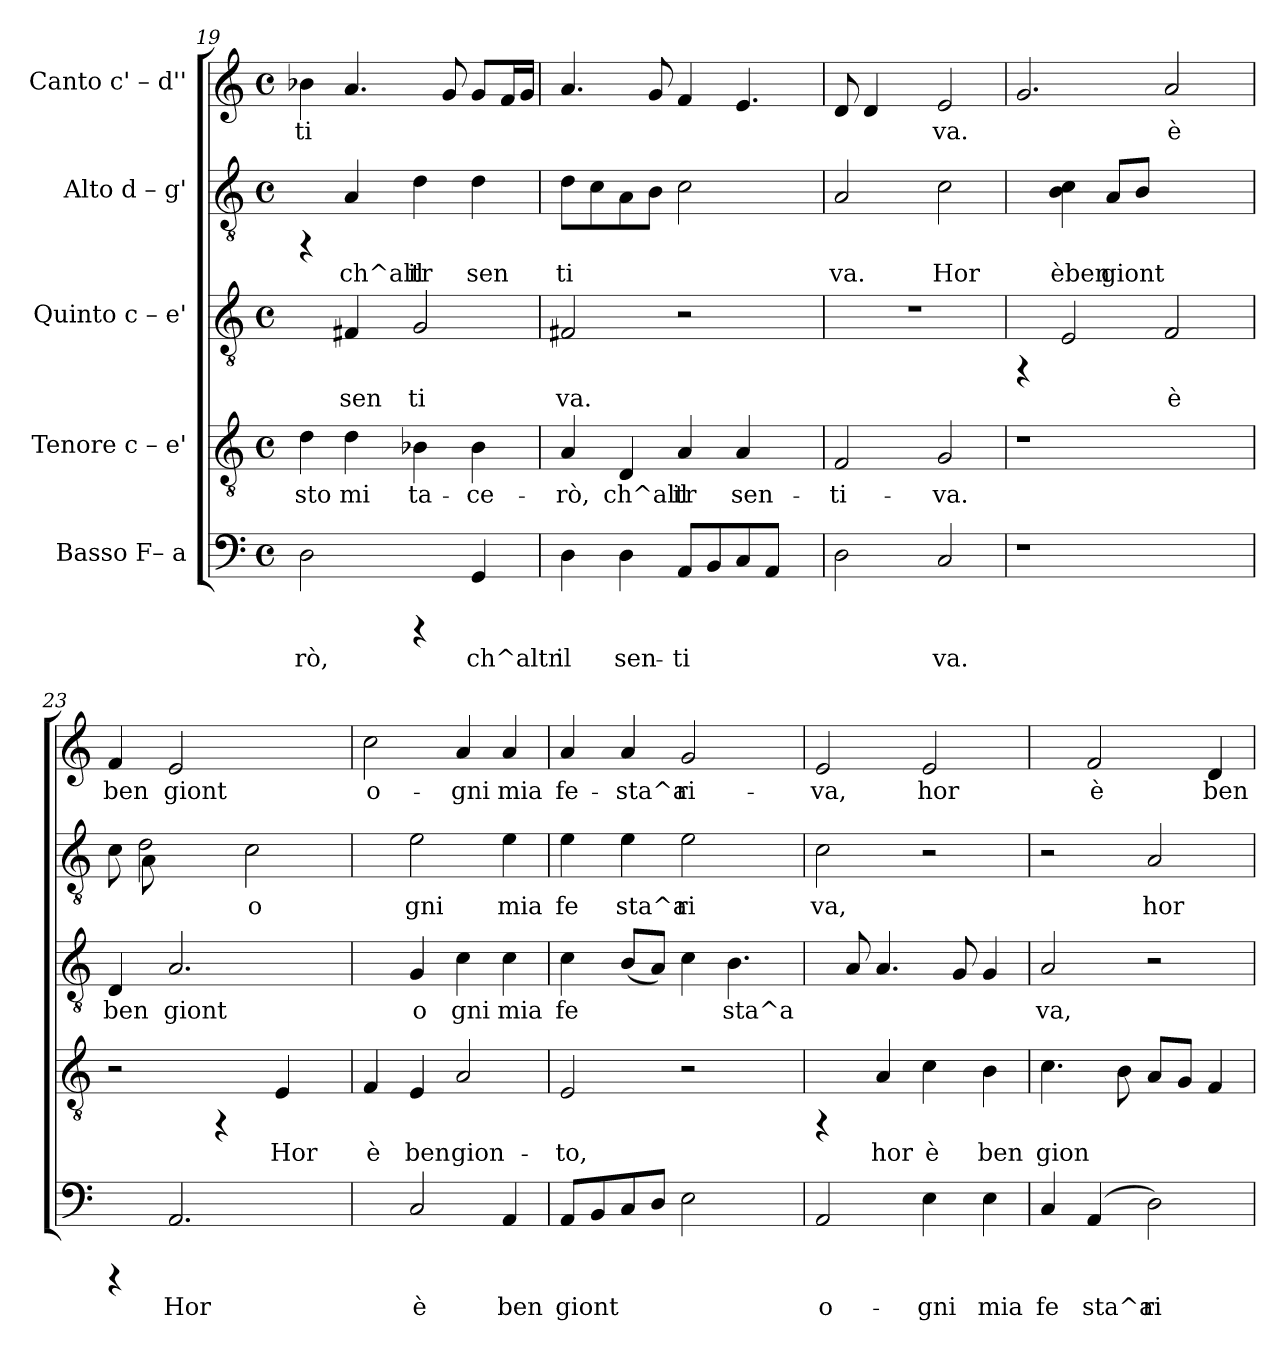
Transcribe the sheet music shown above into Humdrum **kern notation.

**kern	**text	**kern	**text	**kern	**text	**kern	**text	**kern	**text
*part5	*part5	*part4	*part4	*part3	*part3	*part2	*part2	*part1	*part1
*staff5	*staff5	*staff4	*staff4	*staff3	*staff3	*staff2	*staff2	*staff1	*staff1
*I"Basso  F– a	*	*I"Tenore  c – e'	*	*I"Quinto  c – e'	*	*I"Alto  d – g'	*	*I"Canto  c' – d''	*
*clefF4	*	*clefGv2	*	*clefGv2	*	*clefGv2	*	*clefG2	*
*k[]	*	*k[]	*	*k[]	*	*k[]	*	*k[]	*
*C:	*	*C:	*	*C:	*	*C:	*	*C:	*
*M4/4	*	*M4/4	*	*M4/4	*	*M4/4	*	*M4/4	*
*met(c)	*	*met(c)	*	*met(c)	*	*met(c)	*	*met(c)	*
=19	=19	=19	=19	=19	=19	=19	=19	=19	=19
!	!LO:LY:b:rj	!	!LO:LY:b:rj	!	!	!	!	!	!LO:LY:b:rj
2D\	-rò,	4d\	-sto	4ryy	.	4rFF	.	4b-X\	ti
!	!	!	!LO:LY:b:rj	!	!LO:LY:b:rj	!	!LO:LY:b:rj	!	!LO:LY:b:rj
.	.	4d\	mi	4F#X/	sen	4A/	ch^altr	4.a/	.
!	!	!	!LO:LY:b:rj	!	!LO:LY:b:rj	!	!LO:LY:b:rj	!	!
4rCCC	.	4B-X\	ta-	2G/	ti	4d\	il	.	.
!	!	!	!	!	!	!	!	!	!LO:LY:b:rj
.	.	.	.	.	.	.	.	8g/	.
!	!LO:LY:b:rj	!	!LO:LY:b:rj	!	!	!	!LO:LY:b:rj	!	!LO:LY:b:rj
4GG/	ch^altr	4B-\	-ce-	.	.	4d\	sen	8g/L	.
!	!	!	!	!	!	!	!	!	!LO:LY:b:rj
.	.	.	.	.	.	.	.	16f/	.
!	!	!	!	!	!	!	!	!	!LO:LY:b:rj
.	.	.	.	.	.	.	.	16g/J	.
=20	=20	=20	=20	=20	=20	=20	=20	=20	=20
!	!LO:LY:b:rj	!	!LO:LY:b:rj	!	!LO:LY:b:rj	!	!LO:LY:b:rj	!	!LO:LY:b:rj
4D\	il	4A/	-rò,	2F#X/	va.	8d\L	ti	4.a/	.
!	!	!	!	!	!	!	!LO:LY:b:rj	!	!
.	.	.	.	.	.	8c\	.	.	.
!	!LO:LY:b:rj	!	!LO:LY:b:rj	!	!	!	!LO:LY:b:rj	!	!
4D\	sen-	4D/	ch^altr	.	.	8A\	.	.	.
!	!	!	!	!	!	!	!LO:LY:b:rj	!	!LO:LY:b:rj
.	.	.	.	.	.	8B\J	.	8g/	.
!	!LO:LY:b:rj	!	!LO:LY:b:rj	!	!	!	!LO:LY:b:rj	!	!
8AA/L	-ti-	4A/	il	2r	.	2c\	.	4f/	.
!	!LO:LY:b:rj	!	!	!	!	!	!	!	!
8BB/	--	.	.	.	.	.	.	.	.
!	!LO:LY:b:rj	!	!LO:LY:b:rj	!	!	!	!	!	!LO:LY:b:rj
8C/	--	4A/	sen-	.	.	.	.	4.e/	.
!	!LO:LY:b:rj	!	!	!	!	!	!	!	!
8AA/J	--	.	.	.	.	.	.	.	.
8ryy	.	8ryy	.	8ryy	.	8ryy	.	.	.
=21	=21	=21	=21	=21	=21	=21	=21	=21	=21
!	!LO:LY:b:rj	!	!LO:LY:b:rj	!	!	!	!LO:LY:b:rj	!	!LO:LY:b:rj
2D\	--	2F/	-ti-	1r	.	2A/	va.	8d/	.
!	!	!	!	!	!	!	!	!	!LO:LY:b:rj
.	.	.	.	.	.	.	.	4d/	.
.	.	.	.	.	.	.	.	8ryy	.
!	!LO:LY:b:rj	!	!LO:LY:b:rj	!	!	!	!LO:LY:b:rj	!	!LO:LY:b:rj
2C/	-va.	2G/	-va.	.	.	2c\	Hor	2e/	va.
=22	=22	=22	=22	=22	=22	=22	=22	=22	=22
1r	.	1r	.	4rFF	.	4ryy	.	2.g/	.
!	!	!	!	!	!	!	!LO:LY:b:rj	!	!
.	.	.	.	2E/	.	4B\ 4c\	èben	.	.
!	!	!	!	!	!	!	!LO:LY:b:rj	!	!
.	.	.	.	.	.	8A/L	giont	.	.
!	!	!	!	!	!	!	!LO:LY:b:rj	!	!
.	.	.	.	.	.	8B/J	.	.	.
!	!	!	!	!	!LO:LY:b:rj	!	!	!	!LO:LY:b:rj
.	.	.	.	2F/	è	2ryy	.	2a/	è
4ryy	.	4ryy	.	.	.	.	.	.	.
!!LO:PB:g=z
=23	=23	=23	=23	=23	=23	=23	=23	=23	=23
!	!	!	!	!	!LO:LY:b:rj	!	!LO:LY:b:rj	!	!LO:LY:b:rj
*	*	*	*	*	*	*^	*	*	*
4rCCC	.	2r	.	4D/	ben	8c\L	8ryy	.	4f/	ben
!	!	!	!	!	!	!	!	!LO:LY:b:rj	!	!
.	.	.	.	.	.	2d\	8A\	.	.	.
!	!LO:LY:b:rj	!	!	!	!LO:LY:b:rj	!	!	!	!	!LO:LY:b:rj
2.AA/	Hor	.	.	2.A/	giont	.	2..ryy	.	2e/	giont
.	.	4rFF	.	.	.	.	.	.	.	.
!	!	!	!	!	!	!	!	!LO:LY:b:rj	!	!
.	.	.	.	.	.	2c\	.	o	.	.
!	!	!	!LO:LY:b:rj	!	!	!	!	!	!	!
.	.	4E/	Hor	.	.	.	.	.	4.ryy	.
8ryy	.	8ryy	.	8ryy	.	.	.	.	.	.
*	*	*	*	*	*	*v	*v	*	*	*
=24	=24	=24	=24	=24	=24	=24	=24	=24	=24
!	!	!	!LO:LY:b:rj	!	!	!	!	!	!LO:LY:b:rj
4ryy	.	4F/	è	4ryy	.	4ryy	.	2cc\	o-
!	!LO:LY:b:rj	!	!LO:LY:b:rj	!	!LO:LY:b:rj	!	!LO:LY:b:rj	!	!
2C/	è	4E/	ben	4G/	o	2e\	gni	.	.
!	!	!	!LO:LY:b:rj	!	!LO:LY:b:rj	!	!	!	!LO:LY:b:rj
.	.	2A/	gion-	4c\	gni	.	.	4a/	-gni
!	!LO:LY:b:rj	!	!	!	!LO:LY:b:rj	!	!LO:LY:b:rj	!	!LO:LY:b:rj
4AA/	ben	.	.	4c\	mia	4e\	mia	4a/	mia
=25	=25	=25	=25	=25	=25	=25	=25	=25	=25
!	!LO:LY:b:rj	!	!LO:LY:b:rj	!	!LO:LY:b:rj	!	!LO:LY:b:rj	!	!LO:LY:b:rj
8AA/L	giont	2E/	-to,	4c\	fe	4e\	fe	4a/	fe-
!	!LO:LY:b:rj	!	!	!	!	!	!	!	!
8BB/	.	.	.	.	.	.	.	.	.
!	!LO:LY:b:rj	!	!	!	!LO:LY:b:rj	!	!LO:LY:b:rj	!	!LO:LY:b:rj
8C/	.	.	.	(>8B/L	.	4e\	sta^a	4a/	-sta^a
!	!LO:LY:b:rj	!	!	!	!LO:LY:b:rj	!	!	!	!
8D/J	.	.	.	8A/J)	.	.	.	.	.
!	!LO:LY:b:rj	!	!	!	!	!	!LO:LY:b:rj	!	!LO:LY:b:rj
2E\	.	2r	.	4c\	.	2e\	ri	2g/	ri-
!	!	!	!	!	!LO:LY:b:rj	!	!	!	!
.	.	.	.	4.B\	sta^a	.	.	.	.
8ryy	.	8ryy	.	.	.	8ryy	.	8ryy	.
=26	=26	=26	=26	=26	=26	=26	=26	=26	=26
!	!LO:LY:b:rj	!	!	!	!	!	!LO:LY:b:rj	!	!LO:LY:b:rj
2AA/	o-	4rFF	.	8ryy	.	2c\	va,	2e/	-va,
!	!	!	!	!	!LO:LY:b:rj	!	!	!	!
.	.	.	.	8A/	.	.	.	.	.
!	!	!	!LO:LY:b:rj	!	!	!	!	!	!
.	.	4A/	hor	4.A/	.	.	.	.	.
!	!LO:LY:b:rj	!	!LO:LY:b:rj	!	!	!	!	!	!LO:LY:b:rj
4E\	-gni	4c\	è	.	.	2r	.	2e/	hor
!	!	!	!	!	!LO:LY:b:rj	!	!	!	!
.	.	.	.	8G/	.	.	.	.	.
!	!LO:LY:b:rj	!	!LO:LY:b:rj	!	!LO:LY:b:rj	!	!	!	!
4E\	mia	4B\	ben	4G/	.	.	.	.	.
=27	=27	=27	=27	=27	=27	=27	=27	=27	=27
!	!LO:LY:b:rj	!	!LO:LY:b:rj	!	!LO:LY:b:rj	!	!	!	!
4C/	fe	4.c\	gion-	2A/	va,	2r	.	4ryy	.
!	!LO:LY:b:rj	!	!	!	!	!	!	!	!LO:LY:b:rj
(<4AA/	sta^a	.	.	.	.	.	.	2f/	è
!	!	!	!LO:LY:b:rj	!	!	!	!	!	!
.	.	8B\	--	.	.	.	.	.	.
!	!LO:LY:b:rj	!	!LO:LY:b:rj	!	!	!	!LO:LY:b:rj	!	!
2D\)	ri-	8A/L	--	2r	.	2A/	hor	.	.
!	!	!	!LO:LY:b:rj	!	!	!	!	!	!
.	.	8G/J	--	.	.	.	.	.	.
!	!	!	!LO:LY:b:rj	!	!	!	!	!	!LO:LY:b:rj
.	.	4F/	--	.	.	.	.	4d/	ben
=	=	=	=	=	=	=	=	=	=
*-	*-	*-	*-	*-	*-	*-	*-	*-	*-
